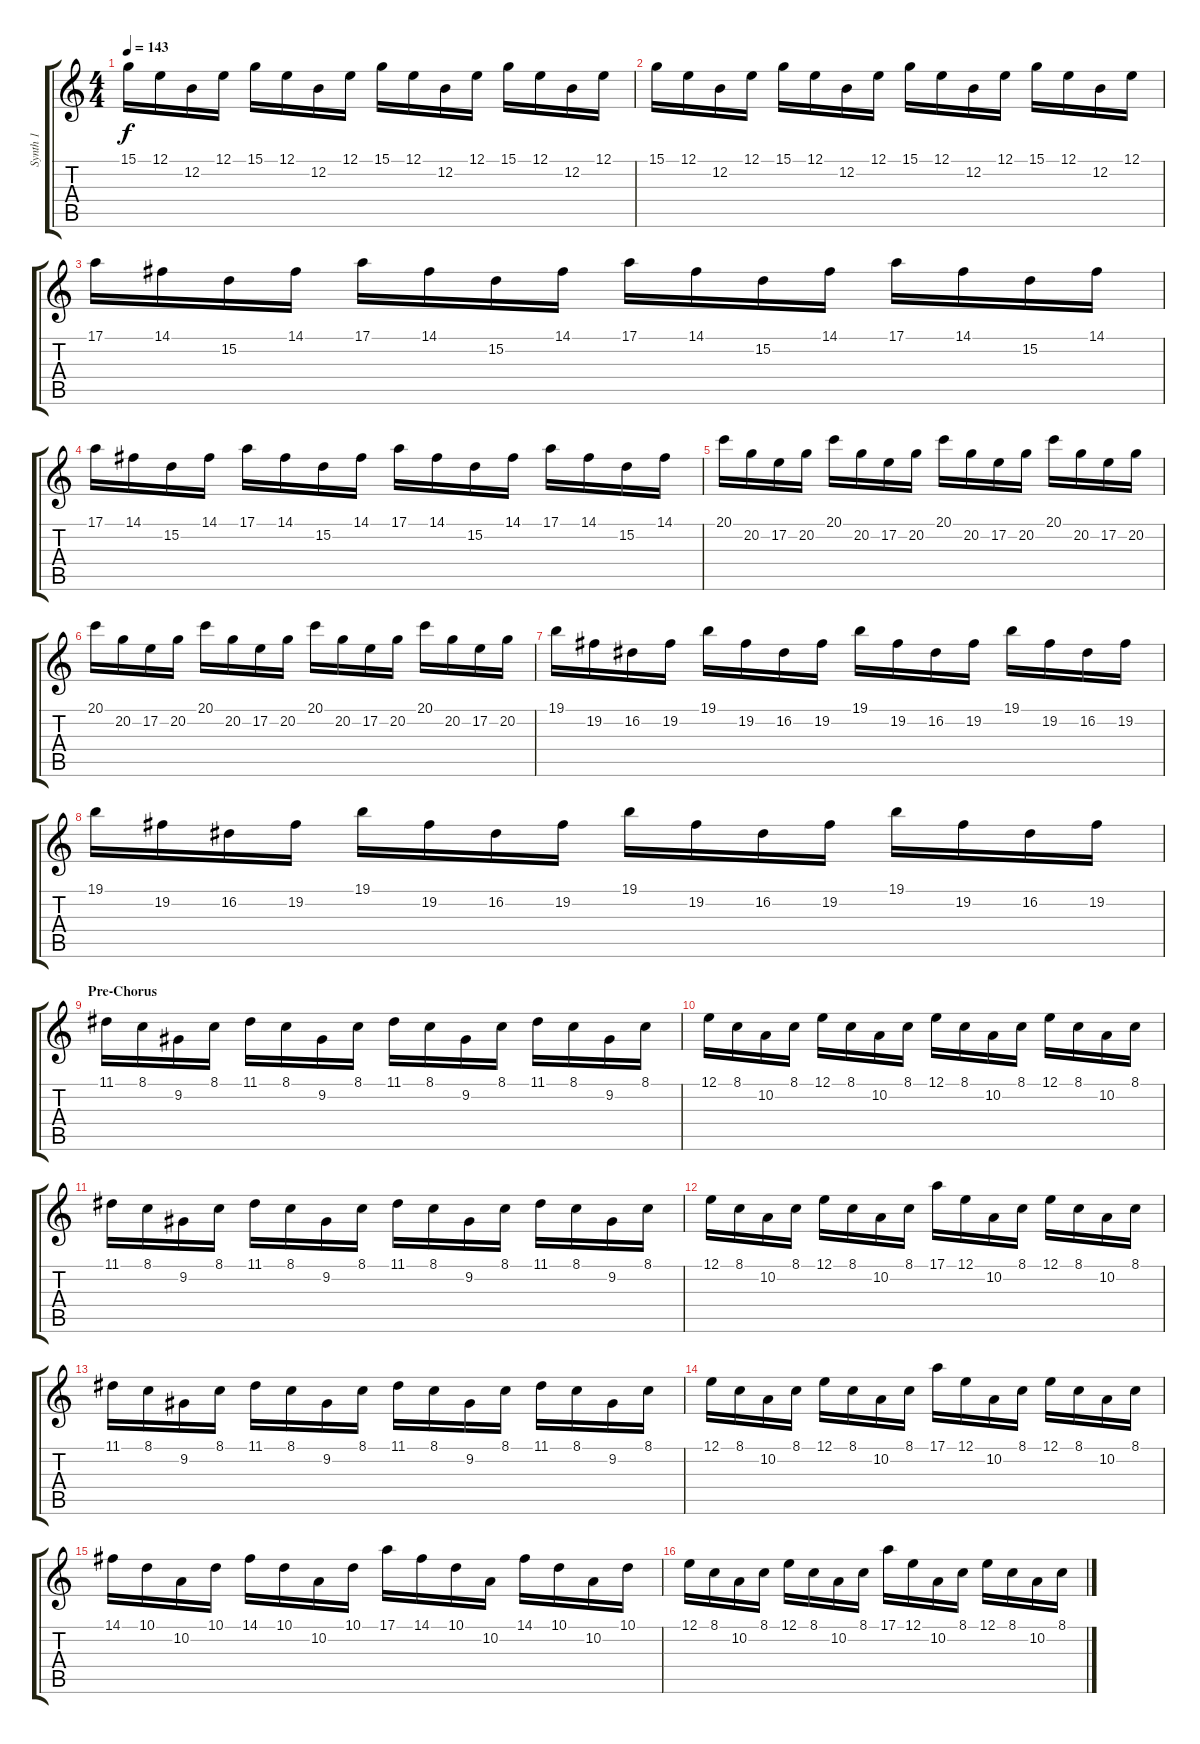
\track ("Synth 1" "Synth 1") {instrument harpsichord}
\staff {score tabs}
\tuning (E4 B3 G3 D3 A2 E2) {hide}
\ts (4 4)
\tempo 143
\clef g2
\ks c
15.1.16{dy f instrument stringensemble1} 12.1.16 12.2.16 12.1.16 15.1.16 12.1.16 12.2.16 12.1.16 15.1.16 12.1.16 12.2.16 12.1.16 15.1.16 12.1.16 12.2.16 12.1.16 |
15.1.16 12.1.16 12.2.16 12.1.16 15.1.16 12.1.16 12.2.16 12.1.16 15.1.16 12.1.16 12.2.16 12.1.16 15.1.16 12.1.16 12.2.16 12.1.16 |
17.1.16 14.1.16 15.2.16 14.1.16 17.1.16 14.1.16 15.2.16 14.1.16 17.1.16 14.1.16 15.2.16 14.1.16 17.1.16 14.1.16 15.2.16 14.1.16 |
17.1.16 14.1.16 15.2.16 14.1.16 17.1.16 14.1.16 15.2.16 14.1.16 17.1.16 14.1.16 15.2.16 14.1.16 17.1.16 14.1.16 15.2.16 14.1.16 |
20.1.16 20.2.16 17.2.16 20.2.16 20.1.16 20.2.16 17.2.16 20.2.16 20.1.16 20.2.16 17.2.16 20.2.16 20.1.16 20.2.16 17.2.16 20.2.16 |
20.1.16 20.2.16 17.2.16 20.2.16 20.1.16 20.2.16 17.2.16 20.2.16 20.1.16 20.2.16 17.2.16 20.2.16 20.1.16 20.2.16 17.2.16 20.2.16 |
19.1.16 19.2.16 16.2.16 19.2.16 19.1.16 19.2.16 16.2.16 19.2.16 19.1.16 19.2.16 16.2.16 19.2.16 19.1.16 19.2.16 16.2.16 19.2.16 |
19.1.16 19.2.16 16.2.16 19.2.16 19.1.16 19.2.16 16.2.16 19.2.16 19.1.16 19.2.16 16.2.16 19.2.16 19.1.16 19.2.16 16.2.16 19.2.16 |
\section ("" "Pre-Chorus")
11.1.16{instrument stringensemble1} 8.1.16 9.2.16 8.1.16 11.1.16 8.1.16 9.2.16 8.1.16 11.1.16 8.1.16 9.2.16 8.1.16 11.1.16 8.1.16 9.2.16 8.1.16 |
12.1.16 8.1.16 10.2.16 8.1.16 12.1.16 8.1.16 10.2.16 8.1.16 12.1.16 8.1.16 10.2.16 8.1.16 12.1.16 8.1.16 10.2.16 8.1.16 |
11.1.16 8.1.16 9.2.16 8.1.16 11.1.16 8.1.16 9.2.16 8.1.16 11.1.16 8.1.16 9.2.16 8.1.16 11.1.16 8.1.16 9.2.16 8.1.16 |
12.1.16 8.1.16 10.2.16 8.1.16 12.1.16 8.1.16 10.2.16 8.1.16 17.1.16 12.1.16 10.2.16 8.1.16 12.1.16 8.1.16 10.2.16 8.1.16 |
11.1.16 8.1.16 9.2.16 8.1.16 11.1.16 8.1.16 9.2.16 8.1.16 11.1.16 8.1.16 9.2.16 8.1.16 11.1.16 8.1.16 9.2.16 8.1.16 |
12.1.16 8.1.16 10.2.16 8.1.16 12.1.16 8.1.16 10.2.16 8.1.16 17.1.16 12.1.16 10.2.16 8.1.16 12.1.16 8.1.16 10.2.16 8.1.16 |
14.1.16 10.1.16 10.2.16 10.1.16 14.1.16 10.1.16 10.2.16 10.1.16 17.1.16 14.1.16 10.1.16 10.2.16 14.1.16 10.1.16 10.2.16 10.1.16 |
12.1.16 8.1.16 10.2.16 8.1.16 12.1.16 8.1.16 10.2.16 8.1.16 17.1.16 12.1.16 10.2.16 8.1.16 12.1.16 8.1.16 10.2.16 8.1.16
